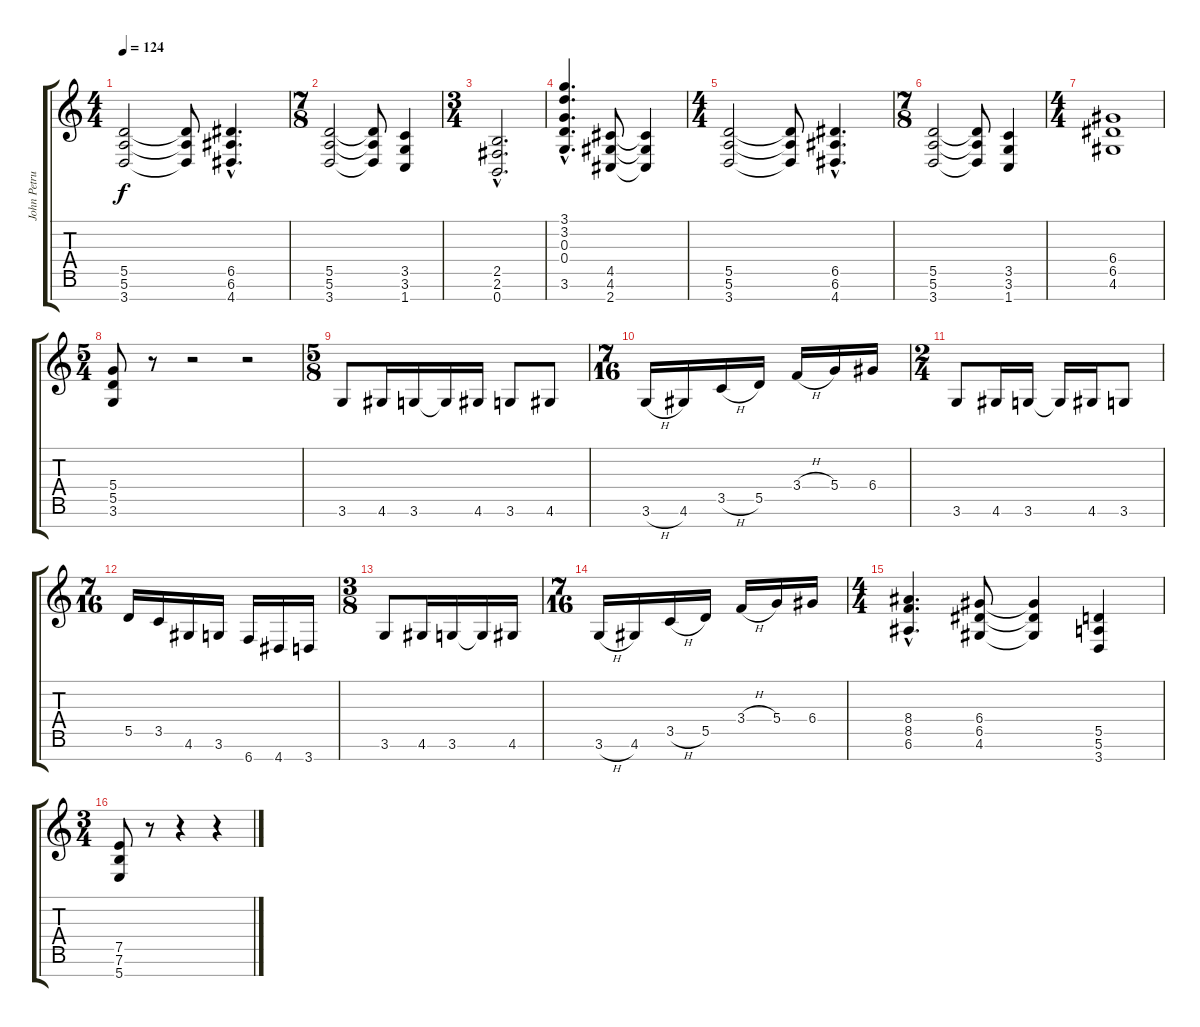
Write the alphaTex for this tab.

\track ("John Petrucci - 7 String Guitar" "John Petru") {instrument distortionguitar}
\staff {score tabs}
\tuning (E4 B3 G3 D3 A2 E2 B1) {hide}
\ts (4 4)
\tempo 124
\clef g2
\ks c
(5.5 5.6 3.7).2{dy f} (5.5{t} 5.6{t} 3.7{t}).8 (6.5{hac} 6.6{hac} 4.7{hac}).4{d} |
\ts (7 8)
(5.5 5.6 3.7).2 (5.5{t} 5.6{t} 3.7{t}).8 (3.5 3.6 1.7).4 |
\ts (3 4)
(2.5{hac} 2.6{hac} 0.7{hac}).2{d} |
(3.1{hac} 3.2{hac} 0.3{hac} 0.4{hac} 3.6{hac}).4{d} (4.5 4.6 2.7).8 (4.5{t} 4.6{t} 2.7{t}).4 |
\ts (4 4)
(5.5 5.6 3.7).2 (5.5{t} 5.6{t} 3.7{t}).8 (6.5{hac} 6.6{hac} 4.7{hac}).4{d} |
\ts (7 8)
(5.5 5.6 3.7).2 (5.5{t} 5.6{t} 3.7{t}).8 (3.5 3.6 1.7).4 |
\ts (4 4)
(6.4 6.5 4.6).1 |
\ts (5 4)
(5.4 5.5 3.6).8 r.8 r.2 r.2 |
\ts (5 8)
3.6.8 4.6.16 3.6.16 3.6{t}.16 4.6.16 3.6.8 4.6.8 |
\ts (7 16)
3.6{h}.16 4.6.16 3.5{h}.16 5.5.16 3.4{h}.16 5.4.16 6.4.16 |
\ts (2 4)
3.6.8 4.6.16 3.6.16 3.6{t}.16 4.6.16 3.6.8 |
\ts (7 16)
5.5.16 3.5.16 4.6.16 3.6.16 6.7.16 4.7.16 3.7.16 |
\ts (3 8)
3.6.8 4.6.16 3.6.16 3.6{t}.16 4.6.16 |
\ts (7 16)
3.6{h}.16 4.6.16 3.5{h}.16 5.5.16 3.4{h}.16 5.4.16 6.4.16 |
\ts (4 4)
(8.4{hac} 8.5{hac} 6.6{hac}).4{d} (6.4 6.5 4.6).8 (6.4{t} 6.5{t} 4.6{t}).4 (5.5 5.6 3.7).4 |
\ts (3 4)
(7.5 7.6 5.7).8 r.8 r.4 r.4
